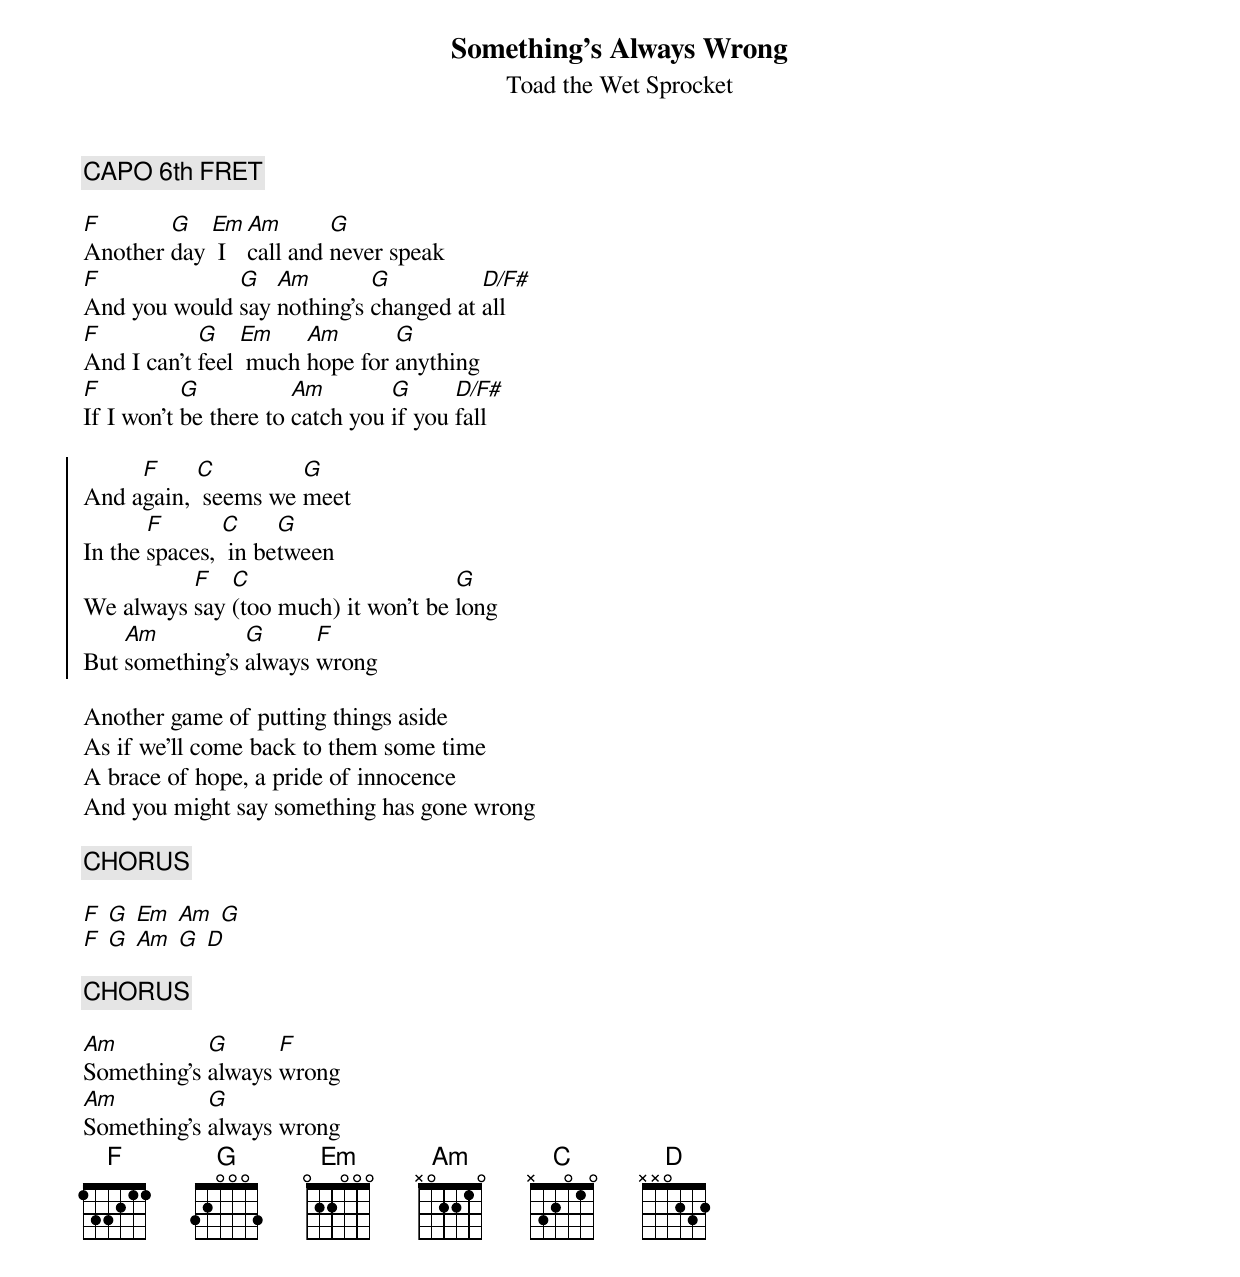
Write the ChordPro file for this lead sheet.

{t: Something's Always Wrong}
{st: Toad the Wet Sprocket}

{c: CAPO 6th FRET}

[F]Another [G]day [Em] I [Am]call and [G]never speak
[F]And you would [G]say [Am]nothing's [G]changed at [D/F#]all
[F]And I can't [G]feel [Em] much [Am]hope for [G]anything
[F]If I won't [G]be there to [Am]catch you [G]if you [D/F#]fall

{soc}
And a[F]gain, [C] seems we [G]meet
In the [F]spaces, [C] in be[G]tween
We always [F]say [C](too much) it won't be [G]long
But [Am]something's [G]always [F]wrong
{eoc}

Another game of putting things aside
As if we'll come back to them some time
A brace of hope, a pride of innocence
And you might say something has gone wrong

{c: CHORUS}

[F] [G] [Em] [Am] [G]
[F] [G] [Am] [G] [D]

{c: CHORUS}

[Am]Something's [G]always [F]wrong
[Am]Something's [G]always wrong
